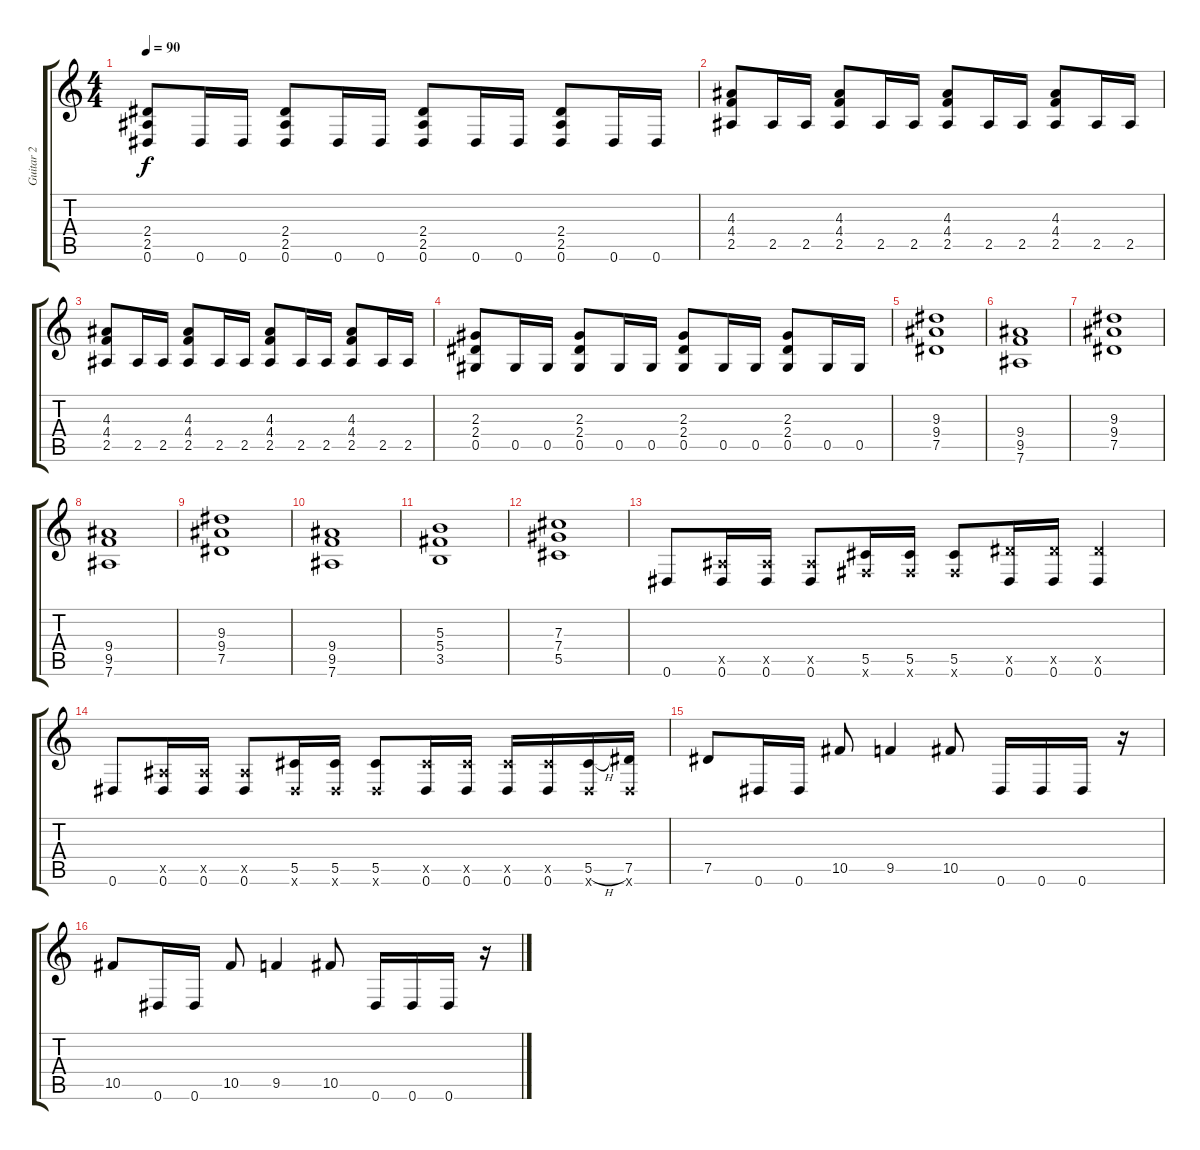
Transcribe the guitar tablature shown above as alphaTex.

\track ("Guitar 2" "Guitar 2") {instrument distortionguitar}
\staff {score tabs}
\tuning (Eb4 Bb3 Gb3 Db3 Ab2 Eb2) {hide}
\ts (4 4)
\tempo 90
\clef g2
\ks c
(2.4 2.5 0.6).8{dy f} 0.6.16 0.6.16 (2.4 2.5 0.6).8 0.6.16 0.6.16 (2.4 2.5 0.6).8 0.6.16 0.6.16 (2.4 2.5 0.6).8 0.6.16 0.6.16 |
(4.3 4.4 2.5).8 2.5.16 2.5.16 (4.3 4.4 2.5).8 2.5.16 2.5.16 (4.3 4.4 2.5).8 2.5.16 2.5.16 (4.3 4.4 2.5).8 2.5.16 2.5.16 |
(4.3 4.4 2.5).8 2.5.16 2.5.16 (4.3 4.4 2.5).8 2.5.16 2.5.16 (4.3 4.4 2.5).8 2.5.16 2.5.16 (4.3 4.4 2.5).8 2.5.16 2.5.16 |
(2.3 2.4 0.5).8 0.5.16 0.5.16 (2.3 2.4 0.5).8 0.5.16 0.5.16 (2.3 2.4 0.5).8 0.5.16 0.5.16 (2.3 2.4 0.5).8 0.5.16 0.5.16 |
(9.3 9.4 7.5).1 |
(9.4 9.5 7.6).1 |
(9.3 9.4 7.5).1 |
(9.4 9.5 7.6).1 |
(9.3 9.4 7.5).1 |
(9.4 9.5 7.6).1 |
(5.3 5.4 3.5).1 |
(7.3 7.4 5.5).1 |
0.6.8 (2.5{x} 0.6).16 (2.5{x} 0.6).16 (2.5{x} 0.6).8 (5.5 3.6{x}).16 (5.5 3.6{x}).16 (5.5 3.6{x}).8 (7.5{x} 0.6).16 (7.5{x} 0.6).16 (7.5{x} 0.6).4 |
0.6.8 (2.5{x} 0.6).16 (2.5{x} 0.6).16 (2.5{x} 0.6).8 (5.5 0.6{x}).16 (5.5 0.6{x}).16 (5.5 0.6{x}).8 (5.5{x} 0.6).16 (5.5{x} 0.6).16 (5.5{x} 0.6).16 (5.5{x} 0.6).16 (5.5{h} 0.6{x}).16 (7.5 0.6{x}).16 |
7.5.8{volume 12} 0.6.16 0.6.16 10.5.8 9.5.4 10.5.8 0.6.16 0.6.16 0.6.16 r.16 |
10.5.8 0.6.16 0.6.16 10.5.8 9.5.4 10.5.8 0.6.16 0.6.16 0.6.16 r.16
